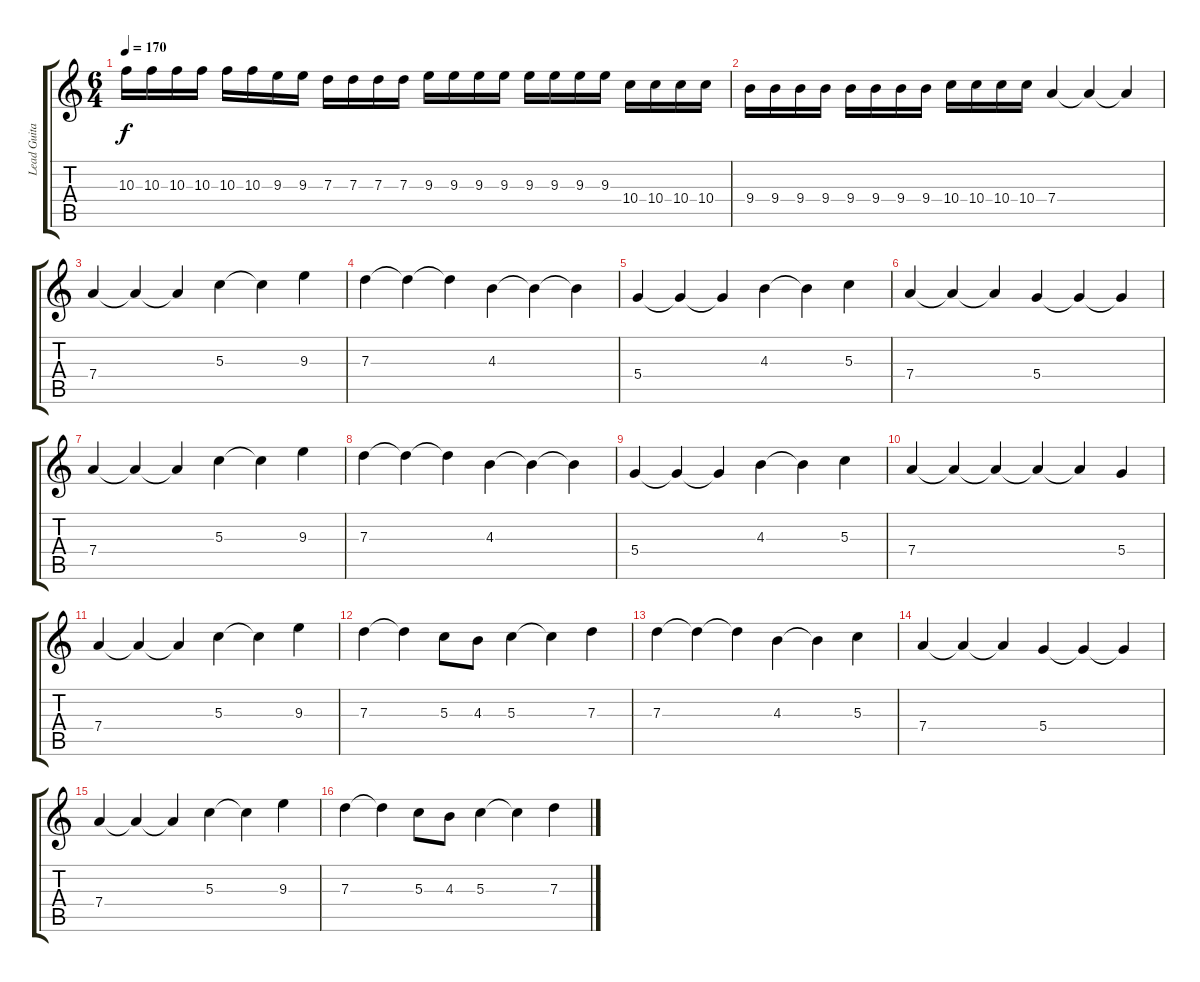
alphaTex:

\track ("Lead Guitar" "Lead Guita") {instrument distortionguitar}
\staff {score tabs}
\tuning (E4 B3 G3 D3 A2 E2) {hide}
\ts (6 4)
\tempo 170
\clef g2
\ks c
10.3.16{dy f} 10.3.16 10.3.16 10.3.16 10.3.16 10.3.16 9.3.16 9.3.16 7.3.16 7.3.16 7.3.16 7.3.16 9.3.16 9.3.16 9.3.16 9.3.16 9.3.16 9.3.16 9.3.16 9.3.16 10.4.16 10.4.16 10.4.16 10.4.16 |
9.4.16 9.4.16 9.4.16 9.4.16 9.4.16 9.4.16 9.4.16 9.4.16 10.4.16 10.4.16 10.4.16 10.4.16 7.4.4 7.4{t}.4 7.4{t}.4 |
7.4.4 7.4{t}.4 7.4{t}.4 5.3.4 5.3{t}.4 9.3.4 |
7.3.4 7.3{t}.4 7.3{t}.4 4.3.4 4.3{t}.4 4.3{t}.4 |
5.4.4 5.4{t}.4 5.4{t}.4 4.3.4 4.3{t}.4 5.3.4 |
7.4.4 7.4{t}.4 7.4{t}.4 5.4.4 5.4{t}.4 5.4{t}.4 |
7.4.4 7.4{t}.4 7.4{t}.4 5.3.4 5.3{t}.4 9.3.4 |
7.3.4 7.3{t}.4 7.3{t}.4 4.3.4 4.3{t}.4 4.3{t}.4 |
5.4.4 5.4{t}.4 5.4{t}.4 4.3.4 4.3{t}.4 5.3.4 |
7.4.4 7.4{t}.4 7.4{t}.4 7.4{t}.4 7.4{t}.4 5.4.4 |
7.4.4 7.4{t}.4 7.4{t}.4 5.3.4 5.3{t}.4 9.3.4 |
7.3.4 7.3{t}.4 5.3.8 4.3.8 5.3.4 5.3{t}.4 7.3.4 |
7.3.4 7.3{t}.4 7.3{t}.4 4.3.4 4.3{t}.4 5.3.4 |
7.4.4 7.4{t}.4 7.4{t}.4 5.4.4 5.4{t}.4 5.4{t}.4 |
7.4.4 7.4{t}.4 7.4{t}.4 5.3.4 5.3{t}.4 9.3.4 |
7.3.4 7.3{t}.4 5.3.8 4.3.8 5.3.4 5.3{t}.4 7.3.4
